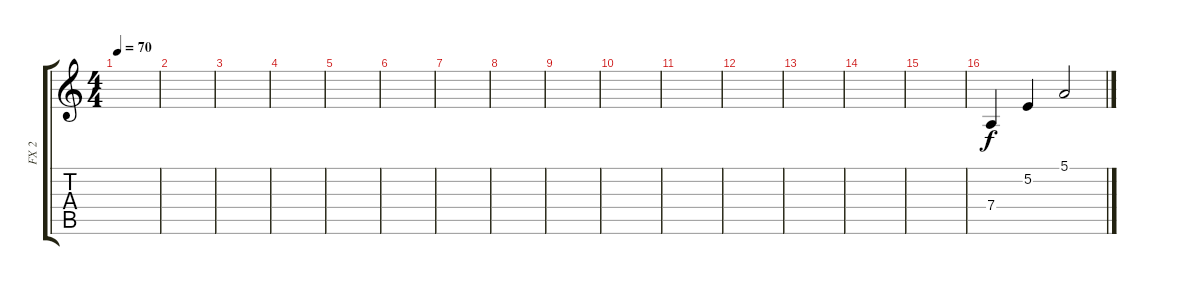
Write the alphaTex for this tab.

\track ("FX 2" "FX 2") {instrument fx5brightness}
\staff {score tabs}
\tuning (E4 B3 G3 D3 A2 E2) {hide}
\ts (4 4)
\tempo 70
\clef g2
\ks c
|
|
|
|
|
|
|
|
|
|
|
|
|
|
|
7.4.4 5.2.4 5.1.2
